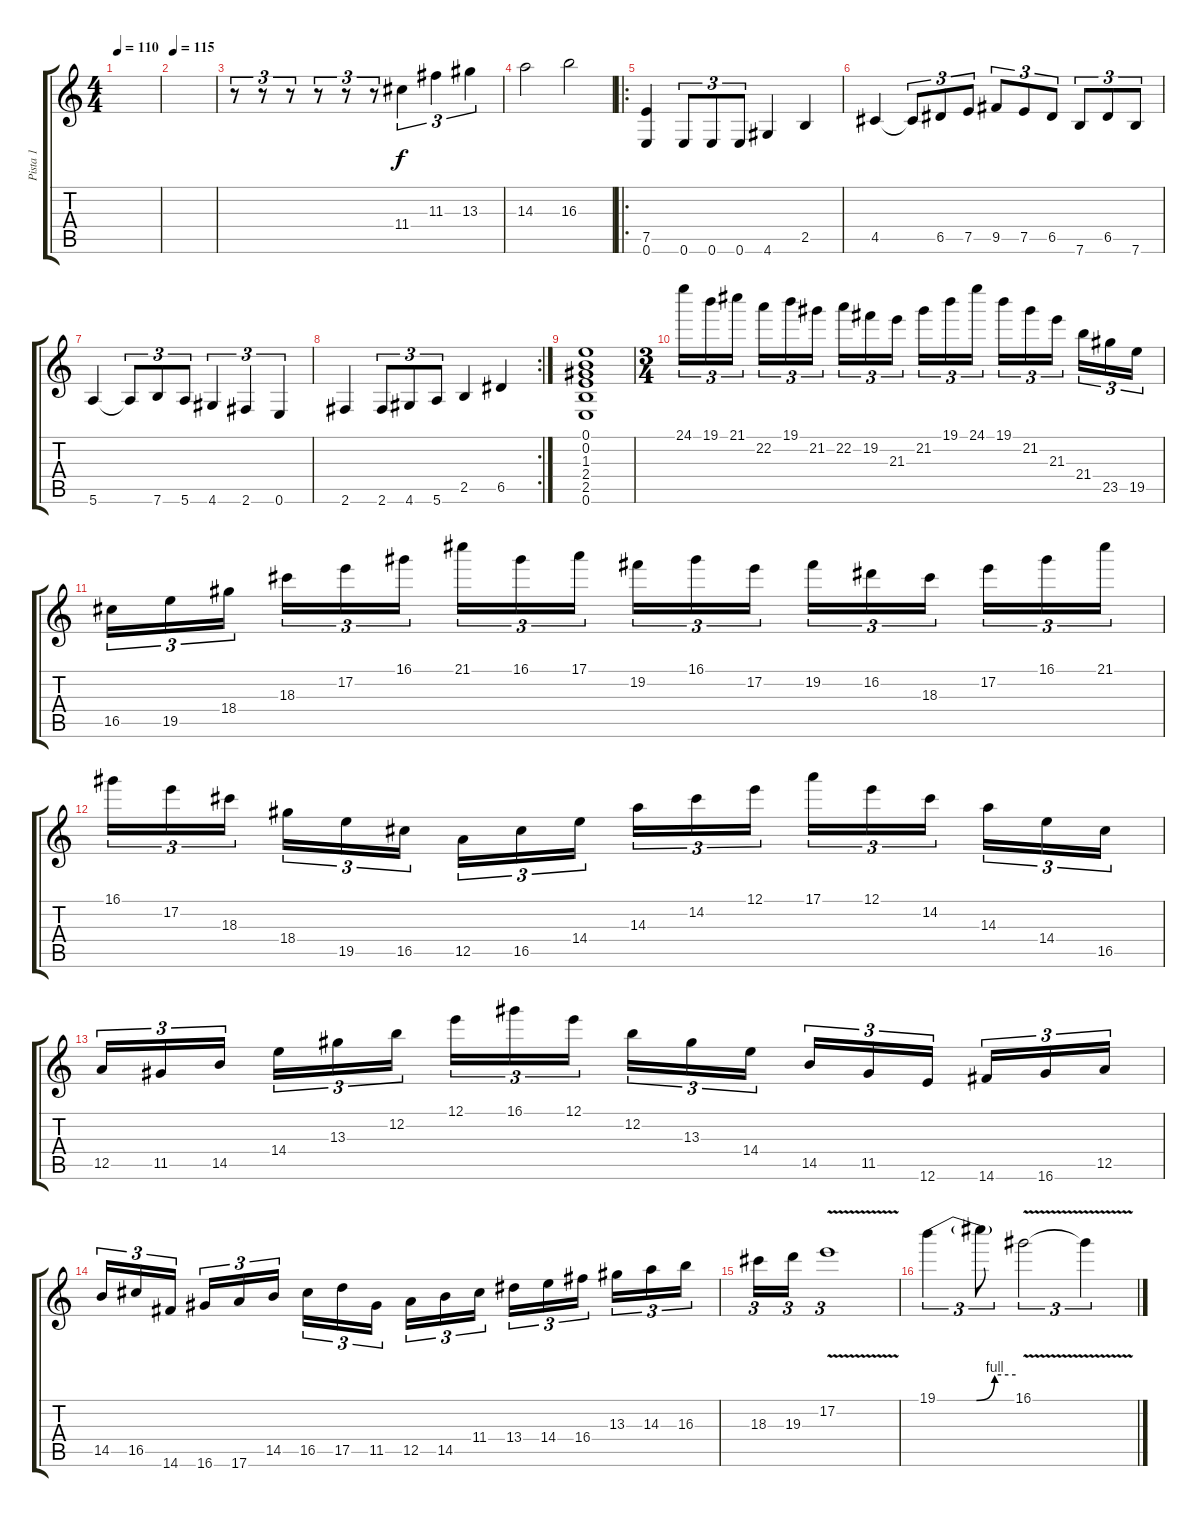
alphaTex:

\track ("Pista 1" "Pista 1") {instrument overdrivenguitar}
\staff {score tabs}
\tuning (E4 B3 G3 D3 A2 E2) {hide}
\ts (4 4)
\tempo 110
\clef g2
\ks c
|
\tempo 115
|
r.8{tu (3 2)} r.8{tu (3 2)} r.8{tu (3 2)} r.8{tu (3 2)} r.8{tu (3 2)} r.8{tu (3 2)} 11.4.4{tu (3 2)} 11.3.4{tu (3 2)} 13.3.4{tu (3 2)} |
14.3.2 16.3.2 |
\ro
(7.5 0.6).4 0.6.8{tu (3 2)} 0.6.8{tu (3 2)} 0.6.8{tu (3 2)} 4.6.4 2.5.4 |
4.5.4 4.5{t}.8{tu (3 2)} 6.5.8{tu (3 2)} 7.5.8{tu (3 2)} 9.5.8{tu (3 2)} 7.5.8{tu (3 2)} 6.5.8{tu (3 2)} 7.6.8{tu (3 2)} 6.5.8{tu (3 2)} 7.6.8{tu (3 2)} |
5.6.4 5.6{t}.8{tu (3 2)} 7.6.8{tu (3 2)} 5.6.8{tu (3 2)} 4.6.4{tu (3 2)} 2.6.4{tu (3 2)} 0.6.4{tu (3 2)} |
\rc 2
2.6.4 2.6.8{tu (3 2)} 4.6.8{tu (3 2)} 5.6.8{tu (3 2)} 2.5.4 6.5.4 |
(0.1 0.2 1.3 2.4 2.5 0.6).1 |
\ts (3 4)
24.1.16{tu (3 2)} 19.1.16{tu (3 2)} 21.1.16{tu (3 2)} 22.2.16{tu (3 2)} 19.1.16{tu (3 2)} 21.2.16{tu (3 2)} 22.2.16{tu (3 2)} 19.2.16{tu (3 2)} 21.3.16{tu (3 2)} 21.2.16{tu (3 2)} 19.1.16{tu (3 2)} 24.1.16{tu (3 2)} 19.1.16{tu (3 2)} 21.2.16{tu (3 2)} 21.3.16{tu (3 2)} 21.4.16{tu (3 2)} 23.5.16{tu (3 2)} 19.5.16{tu (3 2)} |
16.5.16{tu (3 2)} 19.5.16{tu (3 2)} 18.4.16{tu (3 2)} 18.3.16{tu (3 2)} 17.2.16{tu (3 2)} 16.1.16{tu (3 2)} 21.1.16{tu (3 2)} 16.1.16{tu (3 2)} 17.1.16{tu (3 2)} 19.2.16{tu (3 2)} 16.1.16{tu (3 2)} 17.2.16{tu (3 2)} 19.2.16{tu (3 2)} 16.2.16{tu (3 2)} 18.3.16{tu (3 2)} 17.2.16{tu (3 2)} 16.1.16{tu (3 2)} 21.1.16{tu (3 2)} |
16.1.16{tu (3 2)} 17.2.16{tu (3 2)} 18.3.16{tu (3 2)} 18.4.16{tu (3 2)} 19.5.16{tu (3 2)} 16.5.16{tu (3 2)} 12.5.16{tu (3 2)} 16.5.16{tu (3 2)} 14.4.16{tu (3 2)} 14.3.16{tu (3 2)} 14.2.16{tu (3 2)} 12.1.16{tu (3 2)} 17.1.16{tu (3 2)} 12.1.16{tu (3 2)} 14.2.16{tu (3 2)} 14.3.16{tu (3 2)} 14.4.16{tu (3 2)} 16.5.16{tu (3 2)} |
12.5.16{tu (3 2)} 11.5.16{tu (3 2)} 14.5.16{tu (3 2)} 14.4.16{tu (3 2)} 13.3.16{tu (3 2)} 12.2.16{tu (3 2)} 12.1.16{tu (3 2)} 16.1.16{tu (3 2)} 12.1.16{tu (3 2)} 12.2.16{tu (3 2)} 13.3.16{tu (3 2)} 14.4.16{tu (3 2)} 14.5.16{tu (3 2)} 11.5.16{tu (3 2)} 12.6.16{tu (3 2)} 14.6.16{tu (3 2)} 16.6.16{tu (3 2)} 12.5.16{tu (3 2)} |
14.5.16{tu (3 2)} 16.5.16{tu (3 2)} 14.6.16{tu (3 2)} 16.6.16{tu (3 2)} 17.6.16{tu (3 2)} 14.5.16{tu (3 2)} 16.5.16{tu (3 2)} 17.5.16{tu (3 2)} 11.5.16{tu (3 2)} 12.5.16{tu (3 2)} 14.5.16{tu (3 2)} 11.4.16{tu (3 2)} 13.4.16{tu (3 2)} 14.4.16{tu (3 2)} 16.4.16{tu (3 2)} 13.3.16{tu (3 2)} 14.3.16{tu (3 2)} 16.3.16{tu (3 2)} |
18.3.16{tu (3 2)} 19.3.16{tu (3 2)} 17.2{v}.1{tu (3 2)} |
19.1{be (custom 0 0 15 0 30 0 44 4 60 4)}.4{tu (3 2)} 19.1{t}.8{tu (3 2)} 16.1{v}.2{tu (3 2)} 16.1{t}.4{tu (3 2)}
